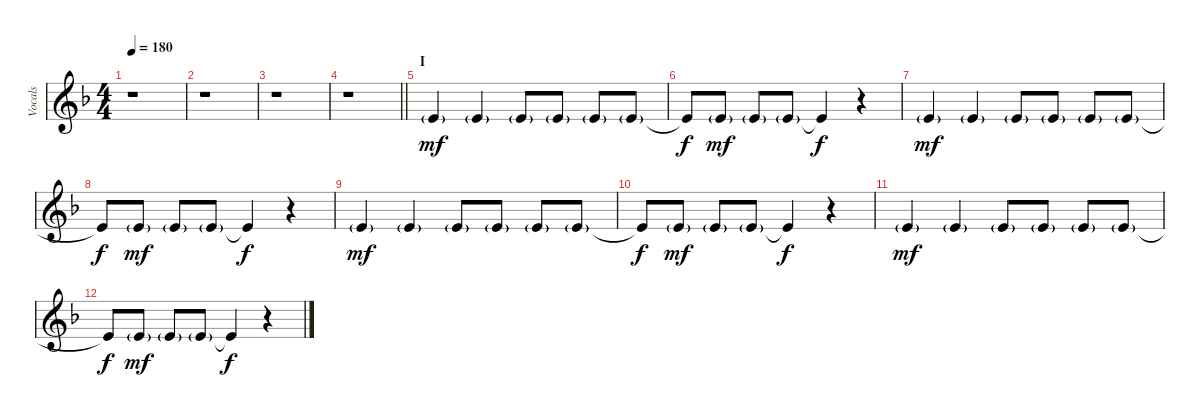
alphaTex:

\track ("Vocals" "Vocals") {instrument lead6voice}
\staff {score}
\tuning (B3 Gb3 D3 A2 E2 B1) {hide}
\ts (4 4)
\tempo 180
\clef g2
\ks f
r.1{dy f} |
r.1 |
r.1 |
\barLineRight lightlight
r.1 |
\section ("" "I")
5.1{g}.4{dy mf} 5.1{g}.4 5.1{g}.8 5.1{g}.8 5.1{g}.8 5.1{g}.8 |
5.1{t}.8{dy f} 5.1{g}.8{dy mf} 5.1{g}.8 5.1{g}.8 5.1{t}.4{dy f} r.4 |
5.1{g}.4{dy mf} 5.1{g}.4 5.1{g}.8 5.1{g}.8 5.1{g}.8 5.1{g}.8 |
5.1{t}.8{dy f} 5.1{g}.8{dy mf} 5.1{g}.8 5.1{g}.8 5.1{t}.4{dy f} r.4 |
5.1{g}.4{dy mf} 5.1{g}.4 5.1{g}.8 5.1{g}.8 5.1{g}.8 5.1{g}.8 |
5.1{t}.8{dy f} 5.1{g}.8{dy mf} 5.1{g}.8 5.1{g}.8 5.1{t}.4{dy f} r.4 |
5.1{g}.4{dy mf} 5.1{g}.4 5.1{g}.8 5.1{g}.8 5.1{g}.8 5.1{g}.8 |
5.1{t}.8{dy f} 5.1{g}.8{dy mf} 5.1{g}.8 5.1{g}.8 5.1{t}.4{dy f} r.4
